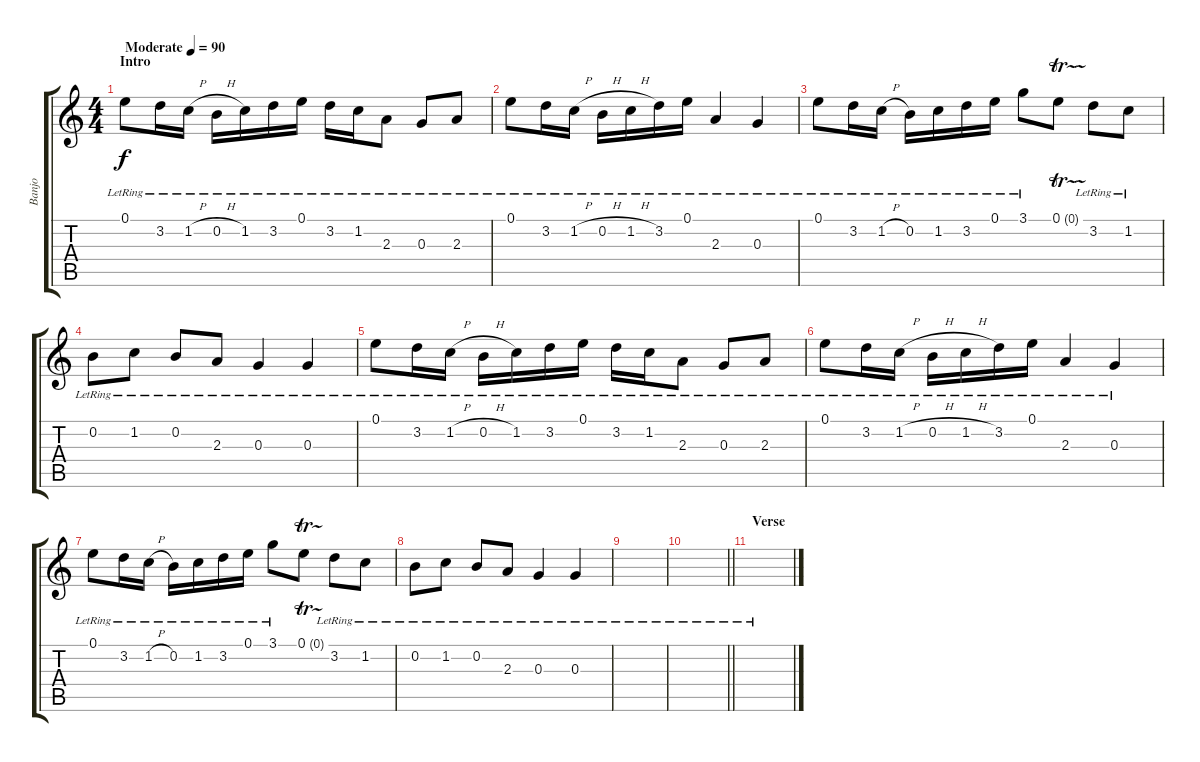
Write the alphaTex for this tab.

\track ("Banjo" "Banjo") {instrument banjo}
\staff {score tabs}
\tuning (E4 B3 G3 D3 A2 E2) {hide}
\displaytranspose 12
\ts (4 4)
\section ("" "Intro")
\tempo (90 "Moderate")
\clef g2
\ks c
0.1{lr}.8{dy f instrument banjo} 3.2{lr}.16 1.2{h lr}.16 0.2{h lr}.16 1.2{lr}.16 3.2{lr}.16 0.1{lr}.16 3.2{lr}.16 1.2{lr}.16 2.3{lr}.8 0.3{lr}.8 2.3{lr}.8 |
0.1{lr}.8 3.2{lr}.16 1.2{h lr}.16 0.2{h lr}.16 1.2{h lr}.16 3.2{lr}.16 0.1{lr}.16 2.3{lr}.4 0.3{lr}.4 |
0.1{lr}.8 3.2{lr}.16 1.2{h lr}.16 0.2{lr}.16 1.2{lr}.16 3.2{lr}.16 0.1{lr}.16 3.1{lr}.8 0.1{tr (0 16)}.8 3.2{lr}.8 1.2{lr}.8 |
0.2{lr}.8 1.2{lr}.8 0.2{lr}.8 2.3{lr}.8 0.3{lr}.4 0.3{lr}.4 |
0.1{lr}.8 3.2{lr}.16 1.2{h lr}.16 0.2{h lr}.16 1.2{lr}.16 3.2{lr}.16 0.1{lr}.16 3.2{lr}.16 1.2{lr}.16 2.3{lr}.8 0.3{lr}.8 2.3{lr}.8 |
0.1{lr}.8 3.2{lr}.16 1.2{h lr}.16 0.2{h lr}.16 1.2{h lr}.16 3.2{lr}.16 0.1{lr}.16 2.3{lr}.4 0.3{lr}.4 |
0.1{lr}.8 3.2{lr}.16 1.2{h lr}.16 0.2{lr}.16 1.2{lr}.16 3.2{lr}.16 0.1{lr}.16 3.1{lr}.8 0.1{tr (0 16)}.8 3.2{lr}.8 1.2{lr}.8 |
0.2{lr}.8 1.2{lr}.8 0.2{lr}.8 2.3{lr}.8 0.3{lr}.4 0.3{lr}.4 |
|
\barLineRight lightlight
|
\section ("" "Verse")
